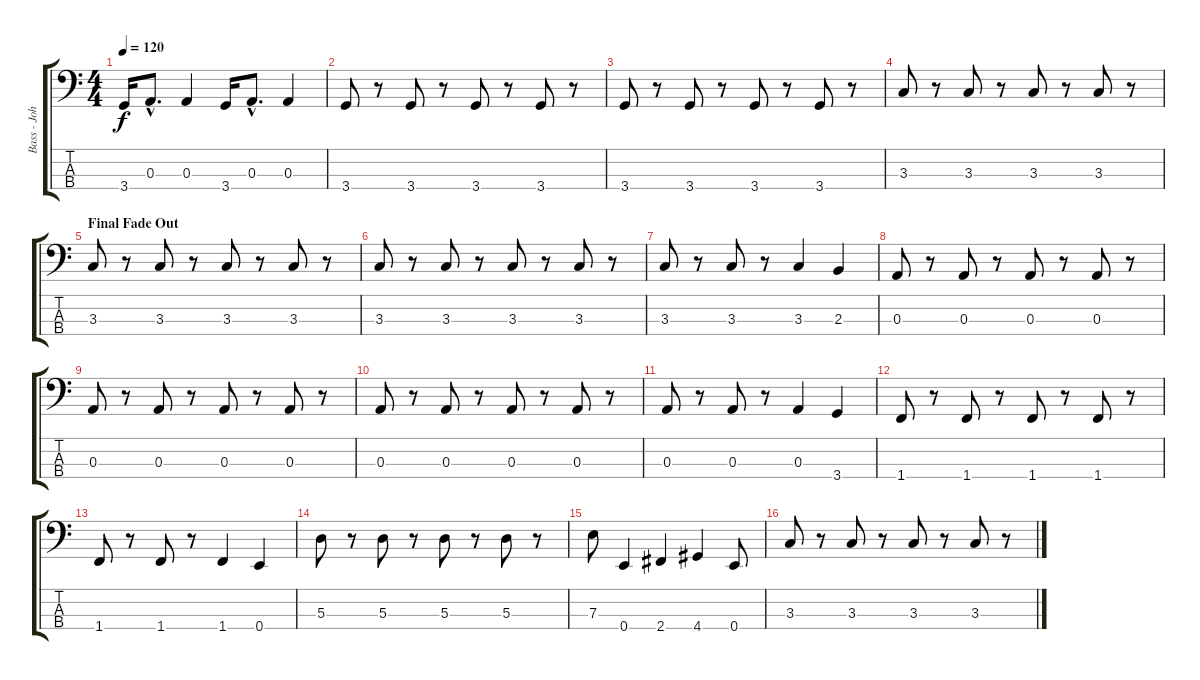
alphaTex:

\track ("Bass - John Wetton" "Bass - Joh") {instrument electricbasspick}
\staff {score tabs}
\tuning (G2 D2 A1 E1) {hide}
\ts (4 4)
\tempo 120
\clef f4
\ks c
3.4.16{dy f} 0.3{hac}.8{d} 0.3.4 3.4.16 0.3{hac}.8{d} 0.3.4 |
3.4.8 r.8 3.4.8 r.8 3.4.8 r.8 3.4.8 r.8 |
3.4.8 r.8 3.4.8 r.8 3.4.8 r.8 3.4.8 r.8 |
3.3.8 r.8 3.3.8 r.8 3.3.8 r.8 3.3.8 r.8 |
\section ("" "Final Fade Out")
3.3.8 r.8 3.3.8 r.8 3.3.8 r.8 3.3.8 r.8 |
3.3.8 r.8 3.3.8 r.8 3.3.8 r.8 3.3.8 r.8 |
3.3.8 r.8 3.3.8 r.8 3.3.4 2.3.4 |
0.3.8 r.8 0.3.8 r.8 0.3.8 r.8 0.3.8 r.8 |
0.3.8 r.8 0.3.8 r.8 0.3.8 r.8 0.3.8 r.8 |
0.3.8 r.8 0.3.8 r.8 0.3.8 r.8 0.3.8 r.8 |
0.3.8 r.8 0.3.8 r.8 0.3.4 3.4.4 |
1.4.8 r.8 1.4.8 r.8 1.4.8 r.8 1.4.8 r.8 |
1.4.8 r.8 1.4.8 r.8 1.4.4 0.4.4 |
5.3.8{volume 10} r.8 5.3.8 r.8 5.3.8 r.8 5.3.8 r.8 |
7.3.8 0.4.4 2.4.4 4.4.4 0.4.8 |
3.3.8{volume 7} r.8 3.3.8 r.8 3.3.8 r.8 3.3.8 r.8
